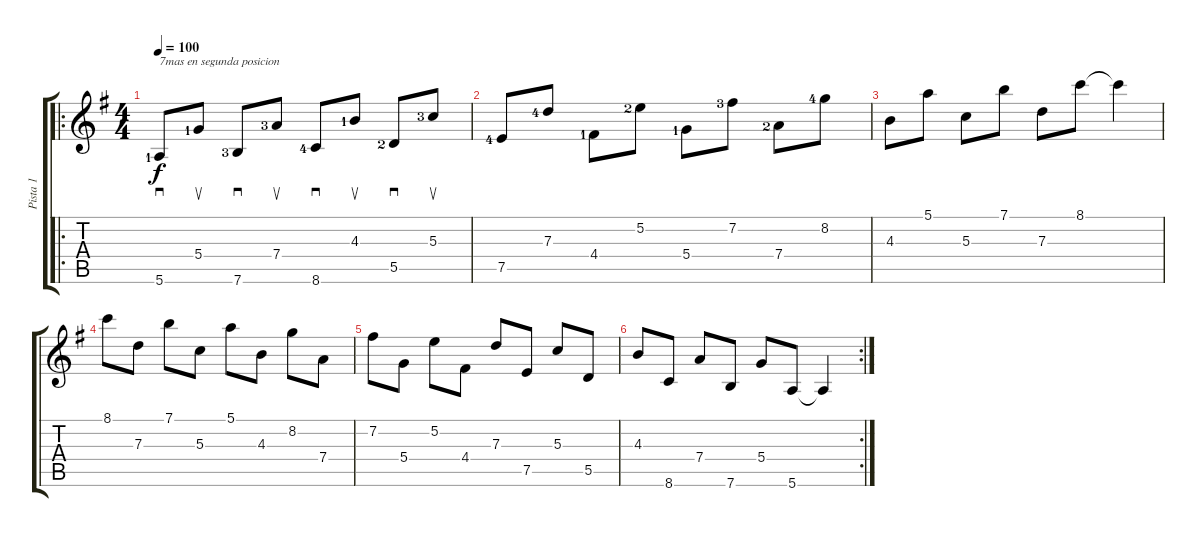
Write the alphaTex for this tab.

\track ("Pista 1" "Pista 1") {instrument acousticguitarsteel}
\staff {score tabs}
\tuning (E4 B3 G3 D3 A2 E2) {hide}
\ro
\ts (4 4)
\tempo 100
\clef g2
\ks g
5.6{lf 2}.8{sd txt "7mas en segunda posicion" dy f} 5.4{lf 2}.8{su} 7.6{lf 4}.8{sd} 7.4{lf 4}.8{su} 8.6{lf 5}.8{sd} 4.3{lf 2}.8{su} 5.5{lf 3}.8{sd} 5.3{lf 4}.8{su} |
7.5{lf 5}.8 7.3{lf 5}.8 4.4{lf 2}.8 5.2{lf 3}.8 5.4{lf 2}.8 7.2{lf 4}.8 7.4{lf 3}.8 8.2{lf 5}.8 |
4.3.8 5.1.8 5.3.8 7.1.8 7.3.8 8.1.8 8.1{t}.4 |
8.1.8 7.3.8 7.1.8 5.3.8 5.1.8 4.3.8 8.2.8 7.4.8 |
7.2.8 5.4.8 5.2.8 4.4.8 7.3.8 7.5.8 5.3.8 5.5.8 |
\rc 2
4.3.8 8.6.8 7.4.8 7.6.8 5.4.8 5.6.8 5.6{t}.4
